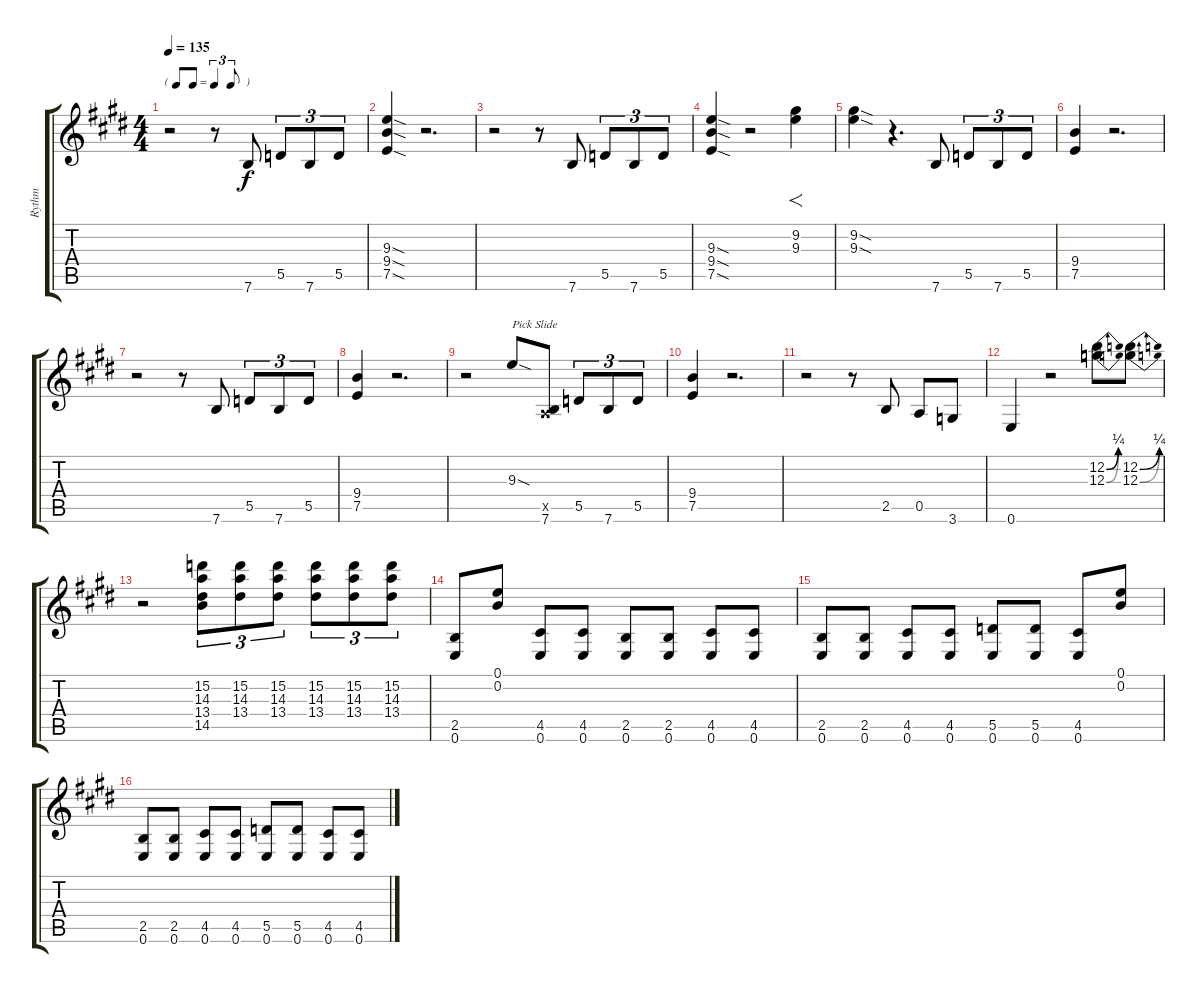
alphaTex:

\track ("Rythm" "Rythm") {instrument distortionguitar}
\staff {score tabs}
\tuning (E4 B3 G3 D3 A2 E2) {hide}
\ts (4 4)
\tf triplet8th
\tempo 135
\clef g2
\ks e
r.2{dy f instrument distortionguitar} r.8 7.6.8 5.5.8{tu (3 2)} 7.6.8{tu (3 2)} 5.5.8{tu (3 2)} |
(9.3{sod} 9.4{sod} 7.5{sod}).4 r.2{d} |
r.2 r.8 7.6.8 5.5.8{tu (3 2)} 7.6.8{tu (3 2)} 5.5.8{tu (3 2)} |
(9.3{sod} 9.4{sod} 7.5{sod}).4 r.2 (9.2 9.3).4{f} |
(9.2{sod} 9.3{sod}).4 r.4{d} 7.6.8 5.5.8{tu (3 2)} 7.6.8{tu (3 2)} 5.5.8{tu (3 2)} |
(9.4 7.5).4 r.2{d} |
r.2 r.8 7.6.8 5.5.8{tu (3 2)} 7.6.8{tu (3 2)} 5.5.8{tu (3 2)} |
(9.4 7.5).4 r.2{d} |
r.2 9.3{sod}.8{txt "Pick Slide"} (0.5{x} 7.6).8 5.5.8{tu (3 2)} 7.6.8{tu (3 2)} 5.5.8{tu (3 2)} |
(9.4 7.5).4 r.2{d} |
r.2 r.8 2.5.8 0.5.8 3.6.8 |
0.6.4 r.2 (12.2{be (bend 0 0 60 1)} 12.3{be (bend 0 0 60 1)}).8 (12.2{be (bend 0 0 60 1)} 12.3{be (bend 0 0 60 1)}).8 |
r.2 (15.2 14.3 13.4 14.5).8{tu (3 2)} (15.2 14.3 13.4).8{tu (3 2)} (15.2 14.3 13.4).8{tu (3 2)} (15.2 14.3 13.4).8{tu (3 2)} (15.2 14.3 13.4).8{tu (3 2)} (15.2 14.3 13.4).8{tu (3 2)} |
(2.5 0.6).8 (0.1 0.2).8 (4.5 0.6).8 (4.5 0.6).8 (2.5 0.6).8 (2.5 0.6).8 (4.5 0.6).8 (4.5 0.6).8 |
(2.5 0.6).8 (2.5 0.6).8 (4.5 0.6).8 (4.5 0.6).8 (5.5 0.6).8 (5.5 0.6).8 (4.5 0.6).8 (0.1 0.2).8 |
(2.5 0.6).8 (2.5 0.6).8 (4.5 0.6).8 (4.5 0.6).8 (5.5 0.6).8 (5.5 0.6).8 (4.5 0.6).8 (4.5 0.6).8
